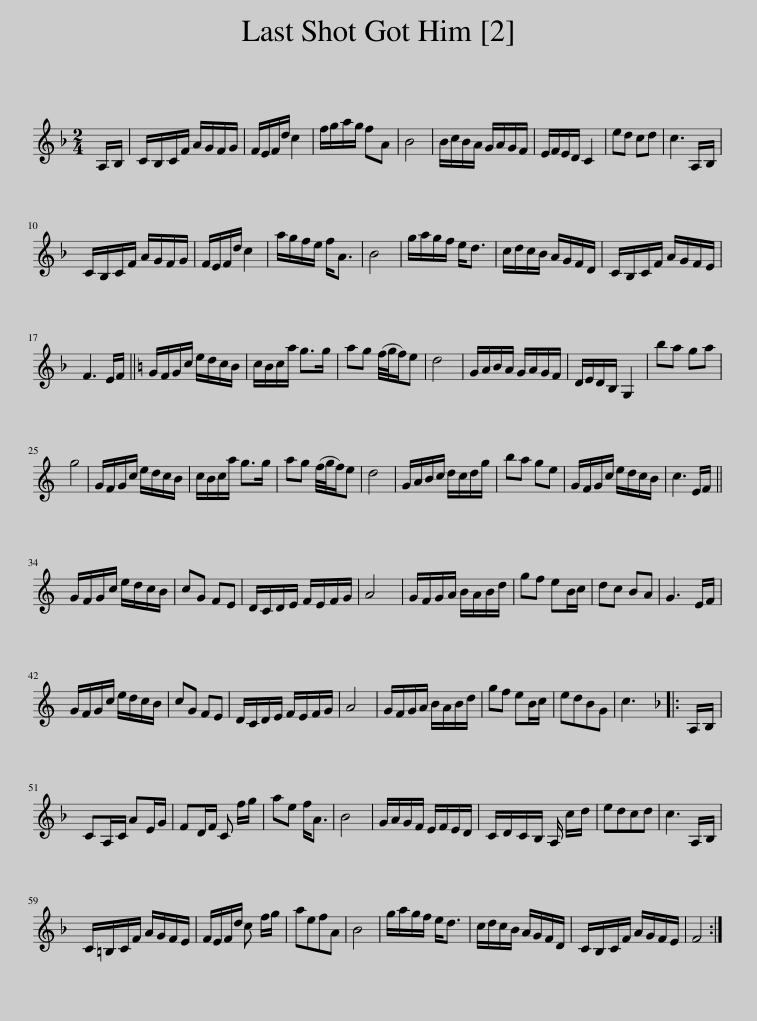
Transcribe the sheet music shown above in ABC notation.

X:1
L:1/8
M:2/4
I:linebreak $
K:F
V:1 treble
V:1
 A,/B,/ | C/B,/C/F/ A/G/F/G/ | F/E/F/d/ c2 | f/g/a/g/ fA | B4 | %5
 B/c/B/A/ G/A/G/F/ | E/F/E/D/ C2 | ed cd | c3 A,/B,/ |$ C/B,/C/F/ A/G/F/G/ | %10
 F/E/F/d/ c2 | a/g/f/e/ f<A | B4 | g/a/g/f/ e<d | c/d/c/B/ A/G/F/D/ | %15
 C/B,/C/F/ A/G/F/E/ |$ F3 E/F/ ||[K:C] G/F/G/c/ e/d/c/B/ | c/B/c/a/ g>g | ag (f/4g/4f/)e | %20
 d4 | G/A/B/A/ G/A/G/F/ | D/E/D/B,/ G,2 | ba ga |$ g4 | %25
 G/F/G/c/ e/d/c/B/ | c/B/c/a/ g>g | ag (f/4g/4f/)e | d4 | G/A/B/c/ d/c/d/g/ | %30
 ba ge | G/F/G/c/ e/d/c/B/ | c3 E/F/ ||$ G/F/G/c/ e/d/c/B/ | cG FE | %35
 D/C/D/E/ F/E/F/G/ | A4 | G/F/G/A/ B/A/B/d/ | gf eB/c/ | dc BA | %40
 G3 E/F/ |$ G/F/G/c/ e/d/c/B/ | cG FE | D/C/D/E/ F/E/F/G/ | A4 | %45
 G/F/G/A/ B/A/B/d/ | gf eB/c/ | edBG | c3 |:[K:F] A,/B,/ |$ %50
 CA,/C/ AE/G/ | FD/F/ C f/g/ | ae f<A | B4 | G/A/G/F/ E/F/E/D/ | %55
 C/D/C/B,/ A,/ c/d/ | edcd | c3 A,/B,/ |$ C/=B,/C/F/ A/G/F/E/ | F/E/F/d/ c f/g/ | %60
 aefA | B4 | g/a/g/f/ e<d | c/d/c/B/ A/G/F/D/ | C/B,/C/F/ A/G/F/E/ | %65
 F4 :| %66
